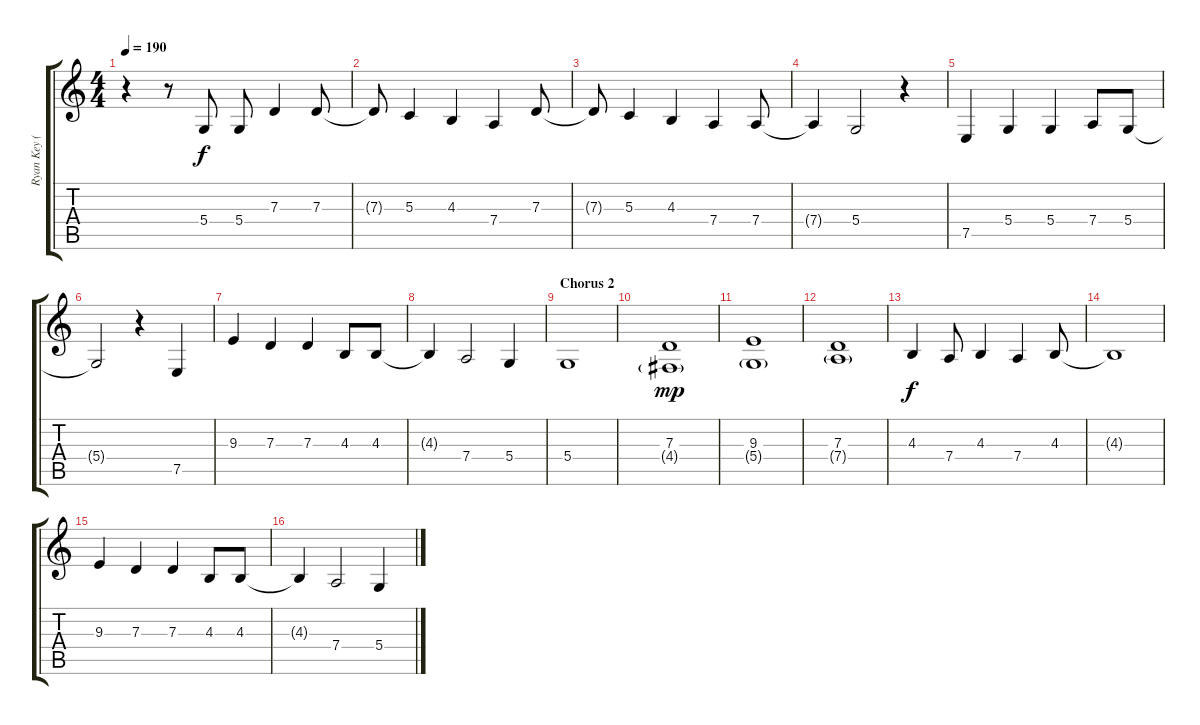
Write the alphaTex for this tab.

\track ("Ryan Key (Lead Vocal)" "Ryan Key (") {instrument clarinet}
\staff {score tabs}
\tuning (E4 B3 G3 D3 A2 E2) {hide}
\ts (4 4)
\tempo 190
\clef g2
\ks c
r.4{dy f} r.8 5.4.8 5.4.8 7.3.4 7.3.8 |
7.3{t}.8 5.3.4 4.3.4 7.4.4 7.3.8 |
7.3{t}.8 5.3.4 4.3.4 7.4.4 7.4.8 |
7.4{t}.4 5.4.2 r.4 |
7.5.4 5.4.4 5.4.4 7.4.8 5.4.8 |
5.4{t}.2 r.4 7.5.4 |
9.3.4 7.3.4 7.3.4 4.3.8 4.3.8 |
4.3{t}.4 7.4.2 5.4.4 |
\section ("" "Chorus 2")
5.4.1 |
(7.3 4.4{g}).1{dy mp} |
(9.3 5.4{g}).1 |
(7.3 7.4{g}).1 |
4.3.4{dy f} 7.4.8 4.3.4 7.4.4 4.3.8 |
4.3{t}.1 |
9.3.4 7.3.4 7.3.4 4.3.8 4.3.8 |
4.3{t}.4 7.4.2 5.4.4
